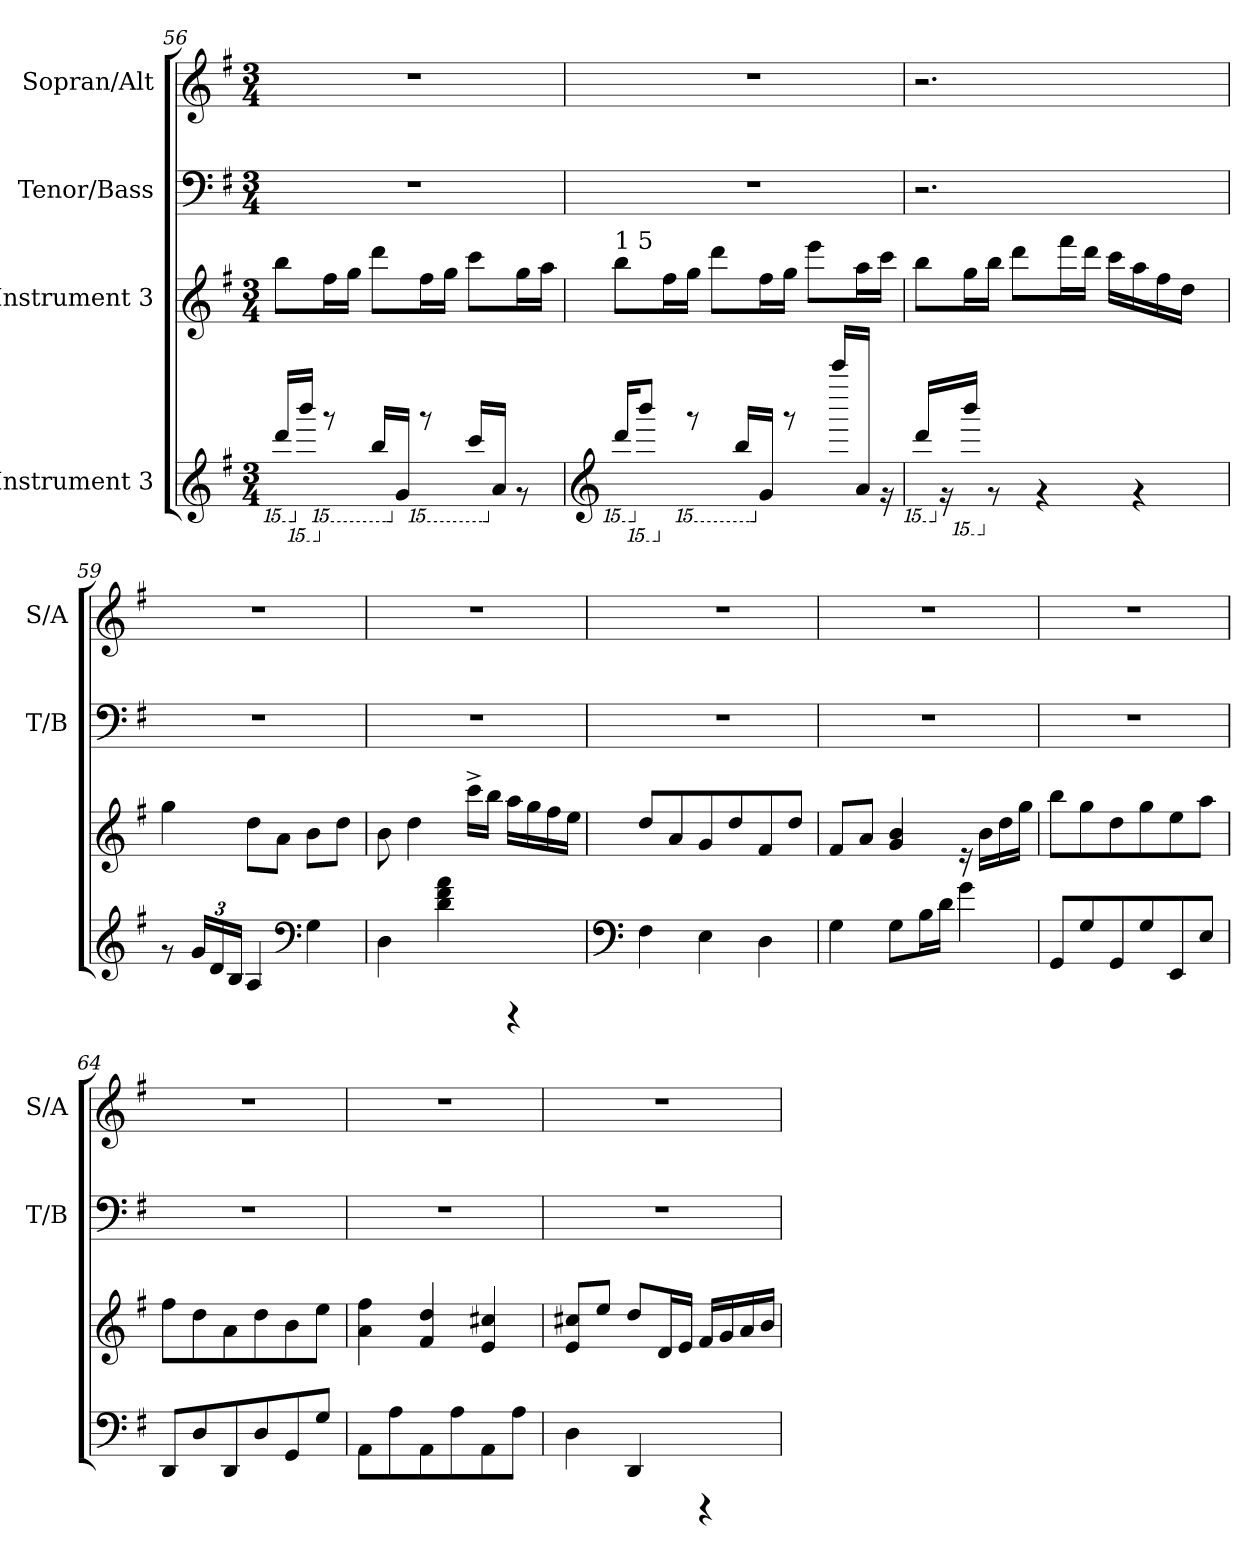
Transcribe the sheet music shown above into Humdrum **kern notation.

**kern	**kern	**kern	**kern
*part4	*part3	*part2	*part1
*staff4	*staff3	*staff2	*staff1
*I"Instrument 3	*I"Instrument 3	*I"Tenor/Bass	*I"Sopran/Alt
*	*	*I'T/B	*I'S/A
*clefG2	*clefG2	*clefF4	*clefG2
*k[f#]	*k[f#]	*k[f#]	*k[f#]
*G:	*G:	*G:	*G:
*M3/4	*M3/4	*M3/4	*M3/4
*15ba	*	*	*
=56	=56	=56	=56
16d/L	8bb\L	2.r	2.r
*X15ba	*	*	*
*15ba	*	*	*
16b/J	.	.	.
*X15ba	*	*	*
*15ba	*	*	*
*15ba	*	*	*
8rf	16ff#\	.	.
.	16gg\J	.	.
16B/L	8ddd\L	.	.
*X15ba	*	*	*
16g/J	.	.	.
*X15ba	*	*	*
*15ba	*	*	*
*15ba	*	*	*
8rf	16ff#\	.	.
.	16gg\J	.	.
16c/L	8ccc\L	.	.
*X15ba	*	*	*
16a/J	.	.	.
*X15ba	*	*	*
8rf	16gg\	.	.
.	16aa\J	.	.
!!LO:LB:g=z
=57	=57	=57	=57
*clefG2	*	*	*
*15ba	*	*	*
!	!LO:TX:a:t=1 5	!	!
16d/L	8bb\L	2.r	2.r
*X15ba	*	*	*
*15ba	*	*	*
8b/J	.	.	.
.	16ff#\	.	.
*X15ba	*	*	*
*15ba	*	*	*
*15ba	*	*	*
8rf	16gg\J	.	.
.	8ddd\L	.	.
16B/L	.	.	.
*X15ba	*	*	*
16g/J	16ff#\	.	.
*X15ba	*	*	*
*15ba	*	*	*
*15ba	*	*	*
8rf	16gg\J	.	.
.	8eee\L	.	.
*X15ba	*	*	*
16ccccc/L	.	.	.
*X15ba	*	*	*
16a/J	16aa\	.	.
16rf	16ccc\J	.	.
=58	=58	=58	=58
*15ba	*	*	*
16d/L	8bb\L	2.r	2.r
*X15ba	*	*	*
16rf	.	.	.
*15ba	*	*	*
16b/J	16gg\	.	.
*X15ba	*	*	*
8rf	16bb\J	.	.
.	8ddd\L	.	.
4rf	.	.	.
.	16fff#\	.	.
.	16ddd\J	.	.
.	16ccc\L	.	.
4rf	16aa\	.	.
.	16ff#\	.	.
.	16dd\J	.	.
.	16ryy	16ryy	16ryy
=59	=59	=59	=59
8rf	4gg\	2.r	2.r
24g/L	.	.	.
24d/	.	.	.
24B/J	.	.	.
4A/	8dd\L	.	.
.	8a\J	.	.
*clefF4	*	*	*
4G\	8b\L	.	.
.	8dd\J	.	.
=60	=60	=60	=60
4D\	8b\	2.r	2.r
.	4dd\	.	.
4a\ 4f#\ 4d\	.	.	.
.	16ccc^<\L	.	.
.	16bb\J	.	.
4rCCC	16aa\L	.	.
.	16gg\	.	.
.	16ff#\	.	.
.	16ee\J	.	.
!!LO:PB:g=z
=61	=61	=61	=61
*clefF4	*	*	*
4F#\	8dd/L	2.r	2.r
.	8a/	.	.
4E\	8g/	.	.
.	8dd/	.	.
4D\	8f#/	.	.
.	8dd/J	.	.
=62	=62	=62	=62
4G\	8f#/L	2.r	2.r
.	8a/J	.	.
8G\L	4g/ 4b/	.	.
16B\	.	.	.
16d\J	.	.	.
4g\	16re	.	.
.	16b\L	.	.
.	16dd\	.	.
.	16gg\J	.	.
=63	=63	=63	=63
8GG/L	8bb\L	2.r	2.r
8G/	8gg\	.	.
8GG/	8dd\	.	.
8G/	8gg\	.	.
8EE/	8ee\	.	.
8E/J	8aa\J	.	.
=64	=64	=64	=64
8DD/L	8ff#\L	2.r	2.r
8D/	8dd\	.	.
8DD/	8a\	.	.
8D/	8dd\	.	.
8GG/	8b\	.	.
8G/J	8ee\J	.	.
!!LO:LB:g=z
=65	=65	=65	=65
8AA\L	4a\ 4ff#\	2.r	2.r
8A\	.	.	.
8AA\	4dd/ 4f#/	.	.
8A\	.	.	.
8AA\	4cc#X/ 4e/	.	.
8A\J	.	.	.
=66	=66	=66	=66
4D\	8cc#X/ 8e/L	2.r	2.r
.	8ee/J	.	.
4DD/	8dd/L	.	.
.	16d/	.	.
.	16e/J	.	.
4rCCC	16f#/L	.	.
.	16g/	.	.
.	16a/	.	.
.	16b/J	.	.
=	=	=	=
*-	*-	*-	*-
